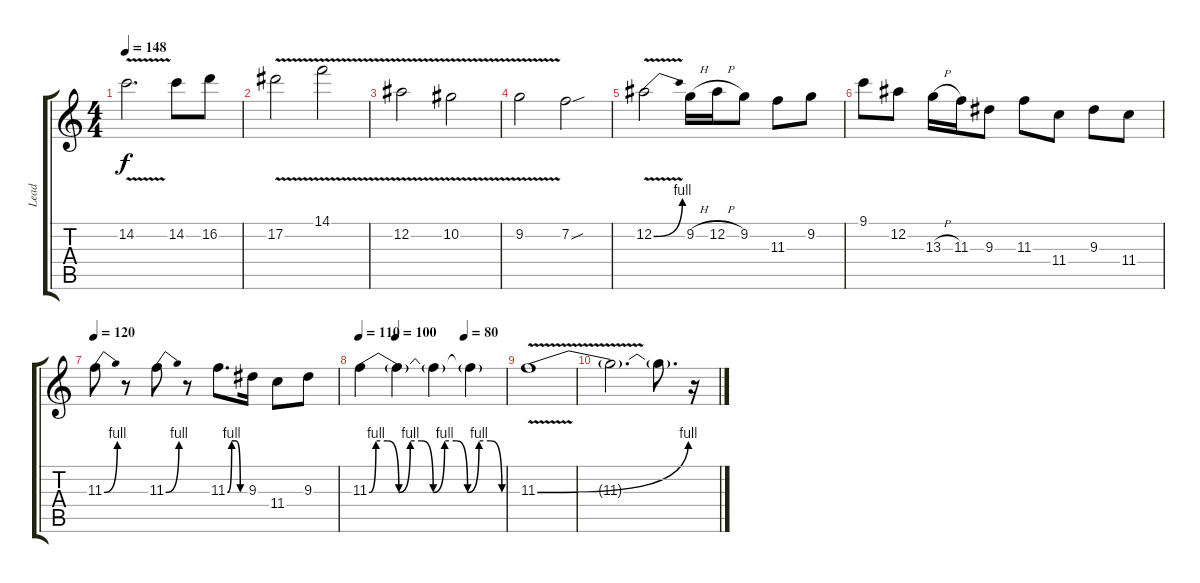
\track ("Lead" "Lead") {instrument overdrivenguitar}
\staff {score tabs}
\tuning (Eb4 Bb3 Gb3 Db3 Ab2 Eb2) {hide}
\ts (4 4)
\tempo 148
\clef g2
\ks c
14.2{v}.2{d dy f} 14.2.8 16.2.8 |
17.2{v}.2 14.1{v}.2 |
12.2{v}.2 10.2{v}.2 |
9.2{v}.2 7.2{sou}.2 |
12.2{be (bend 0 0 60 4) v}.2 9.2{h}.16 12.2{h}.16 9.2.8 11.3.8 9.2.8 |
9.1.8 12.2.8 13.3{h}.16 11.3.16 9.3.8 11.3.8 11.4.8 9.3.8 11.4.8 |
\tempo 120
11.3{be (bend 0 0 60 4)}.8 r.8 11.3{be (bend 0 0 60 4)}.8 r.8 11.3{be (custom 0 0 15 4 30 4 45 0 60 0)}.8{d} 9.3.16 11.4.8 9.3.8 |
\tempo 110
\tempo (100 0.25)
\tempo (80 0.71875)
11.3{be (custom 0 0 3 4 8 4 13 0 18 4 23 4 28 0 33 4 38 4 43 0 48 4 53 4 58 0 60 0)}.4 11.3{t}.4 11.3{t}.4 11.3{t}.4 |
11.3{be (bend 0 0 60 4) v}.1 |
11.3{t}.2{d} 11.3{t}.8{d} r.16
